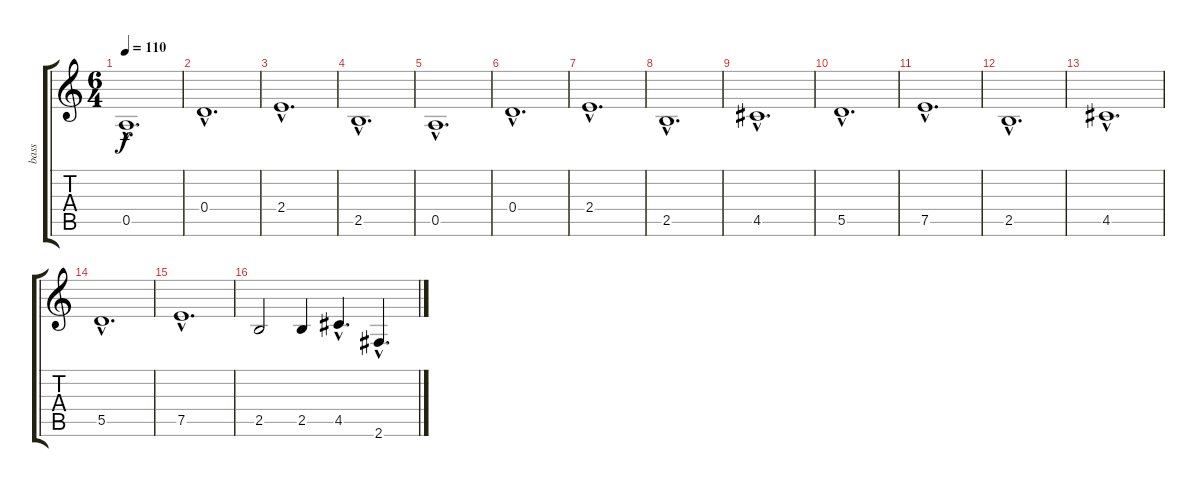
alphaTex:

\track ("bass" "bass") {instrument electricbassfinger}
\staff {score tabs}
\tuning (E4 B3 G3 D3 A2 E2) {hide}
\ts (6 4)
\tempo 110
\clef g2
\ks c
0.5{hac}.1{d dy f} |
0.4{hac}.1{d} |
2.4{hac}.1{d} |
2.5{hac}.1{d} |
0.5{hac}.1{d} |
0.4{hac}.1{d} |
2.4{hac}.1{d} |
2.5{hac}.1{d} |
4.5{hac}.1{d} |
5.5{hac}.1{d} |
7.5{hac}.1{d} |
2.5{hac}.1{d} |
4.5{hac}.1{d} |
5.5{hac}.1{d} |
7.5{hac}.1{d} |
2.5.2 2.5.4 4.5{hac}.4{d} 2.6{hac}.4{d}
